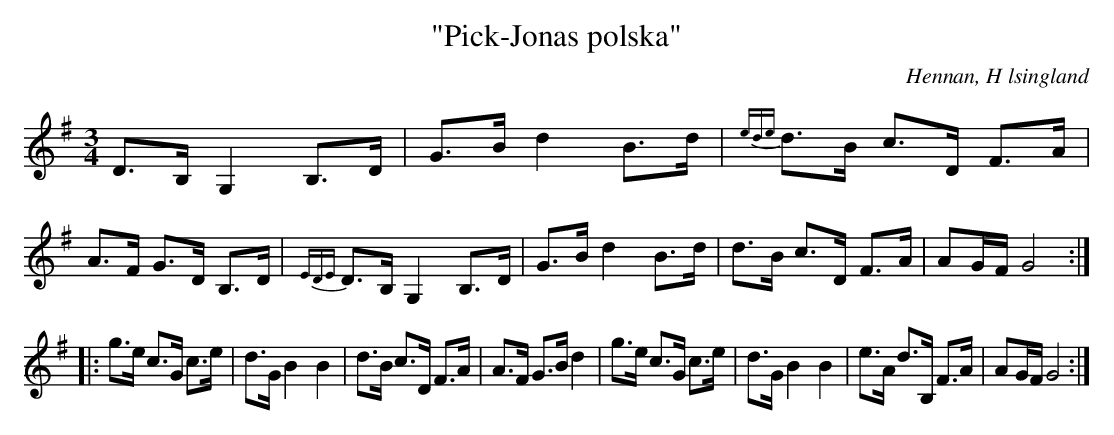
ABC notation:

X:1
T: "Pick-Jonas polska"
O: Hennan, H lsingland
M: 3/4
L: 1/8
K: G
D>B, G,2 B,>D | G>B d2 B>d | {ede}d>B c>D F>A| A>F G>D B,>D|{EDE}D>B, G,2 B,>D|G>B d2 B>d | d>B c>D F>A| AG/F/ G4 :||:
g>e c>G c>e | d>G B2 B2 | d>B c>D F>A|A>F G>B d2|g>e c>G c>e | d>G B2 B2 | e>A d>B, F>A|AG/F/ G4:|]
